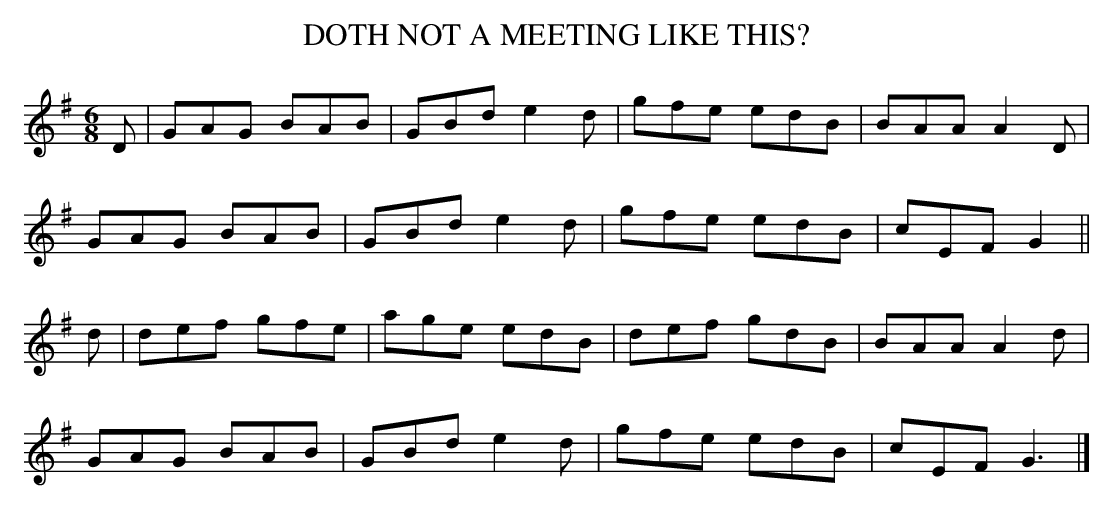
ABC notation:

X:1
T:DOTH NOT A MEETING LIKE THIS?
Y:"gaily"
M:6/8
L:1/8
K:G
D|GAG BAB|GBd e2d|gfe edB|BAA A2D|
GAG BAB|GBd e2d|gfe edB|cEF G2||
d|def gfe|age edB|def gdB|BAA A2d|
GAG BAB|GBd e2d|gfe edB|cEF G3|]
